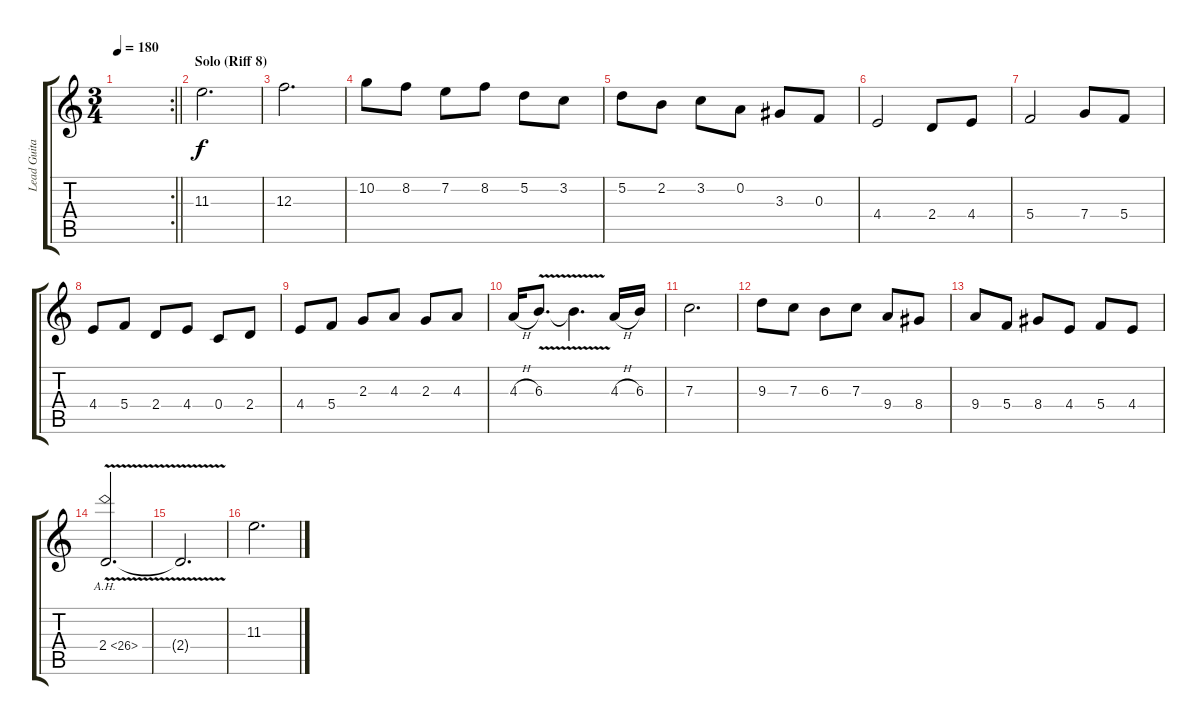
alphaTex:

\track ("Lead Guitar" "Lead Guita") {instrument distortionguitar}
\staff {score tabs}
\tuning (D4 A3 F3 C3 G2 D2) {hide}
\rc 2
\ts (3 4)
\tempo 180
\clef g2
\barLineRight lightlight
\ks c
|
\section ("" "Solo (Riff 8)")
11.3.2{d} |
12.3.2{d} |
10.2.8 8.2.8 7.2.8 8.2.8 5.2.8 3.2.8 |
5.2.8 2.2.8 3.2.8 0.2.8 3.3.8 0.3.8 |
4.4.2 2.4.8 4.4.8 |
5.4.2 7.4.8 5.4.8 |
4.4.8 5.4.8 2.4.8 4.4.8 0.4.8 2.4.8 |
4.4.8 5.4.8 2.3.8 4.3.8 2.3.8 4.3.8 |
4.3{h}.16 6.3{v}.8{d} 6.3{t}.4{d} 4.3{h}.16 6.3.16 |
7.3.2{d} |
9.3.8 7.3.8 6.3.8 7.3.8 9.4.8 8.4.8 |
9.4.8 5.4.8 8.4.8 4.4.8 5.4.8 4.4.8 |
2.4{ah 24 v}.2{d} |
2.4{t}.2{d} |
11.3.2{d}
